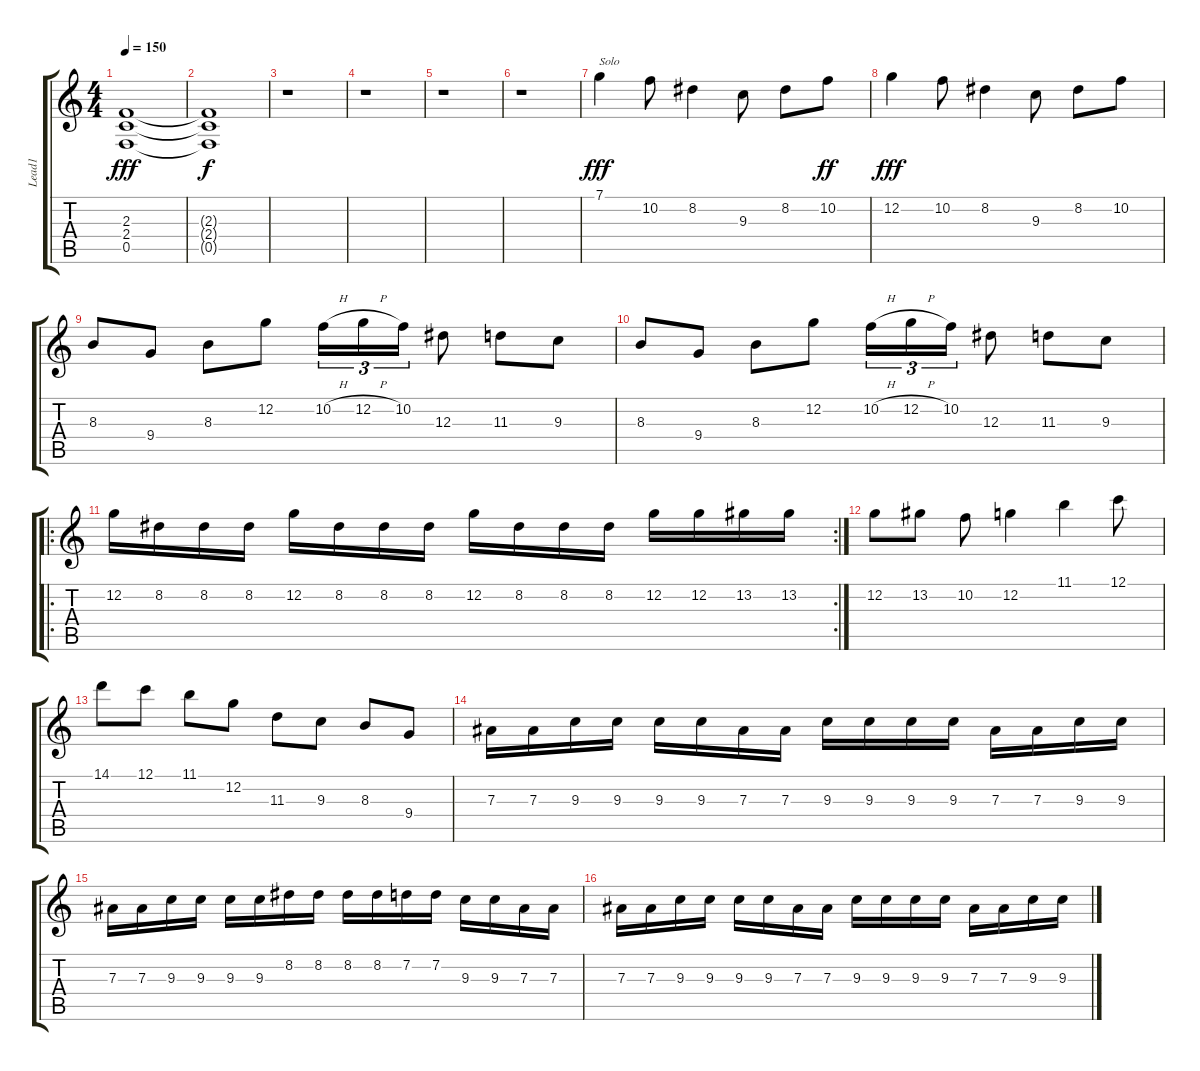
\track ("Lead1" "Lead1") {instrument distortionguitar}
\staff {score tabs}
\tuning (C4 G3 Eb3 Bb2 F2 C2) {hide}
\ts (4 4)
\tempo 150
\clef g2
\ks c
(2.3 2.4 0.5).1{dy fff} |
(2.3{t} 2.4{t} 0.5{t}).1{dy f} |
r.1 |
r.1 |
r.1 |
r.1 |
7.1.4{txt "Solo" dy fff} 10.2.8 8.2.4 9.3.8 8.2.8 10.2.8{dy ff} |
12.2.4{dy fff} 10.2.8 8.2.4 9.3.8 8.2.8 10.2.8 |
8.3.8 9.4.8 8.3.8 12.2.8 10.2{h}.16{tu (3 2)} 12.2{h}.16{tu (3 2)} 10.2.16{tu (3 2)} 12.3.8 11.3.8 9.3.8 |
8.3.8 9.4.8 8.3.8 12.2.8 10.2{h}.16{tu (3 2)} 12.2{h}.16{tu (3 2)} 10.2.16{tu (3 2)} 12.3.8 11.3.8 9.3.8 |
\ro
\rc 2
12.2.16 8.2.16 8.2.16 8.2.16 12.2.16 8.2.16 8.2.16 8.2.16 12.2.16 8.2.16 8.2.16 8.2.16 12.2.16 12.2.16 13.2.16 13.2.16 |
12.2.8 13.2.8 10.2.8 12.2.4 11.1.4 12.1.8 |
14.1.8 12.1.8 11.1.8 12.2.8 11.3.8 9.3.8 8.3.8 9.4.8 |
7.3.16 7.3.16 9.3.16 9.3.16 9.3.16 9.3.16 7.3.16 7.3.16 9.3.16 9.3.16 9.3.16 9.3.16 7.3.16 7.3.16 9.3.16 9.3.16 |
7.3.16 7.3.16 9.3.16 9.3.16 9.3.16 9.3.16 8.2.16 8.2.16 8.2.16 8.2.16 7.2.16 7.2.16 9.3.16 9.3.16 7.3.16 7.3.16 |
7.3.16 7.3.16 9.3.16 9.3.16 9.3.16 9.3.16 7.3.16 7.3.16 9.3.16 9.3.16 9.3.16 9.3.16 7.3.16 7.3.16 9.3.16 9.3.16
